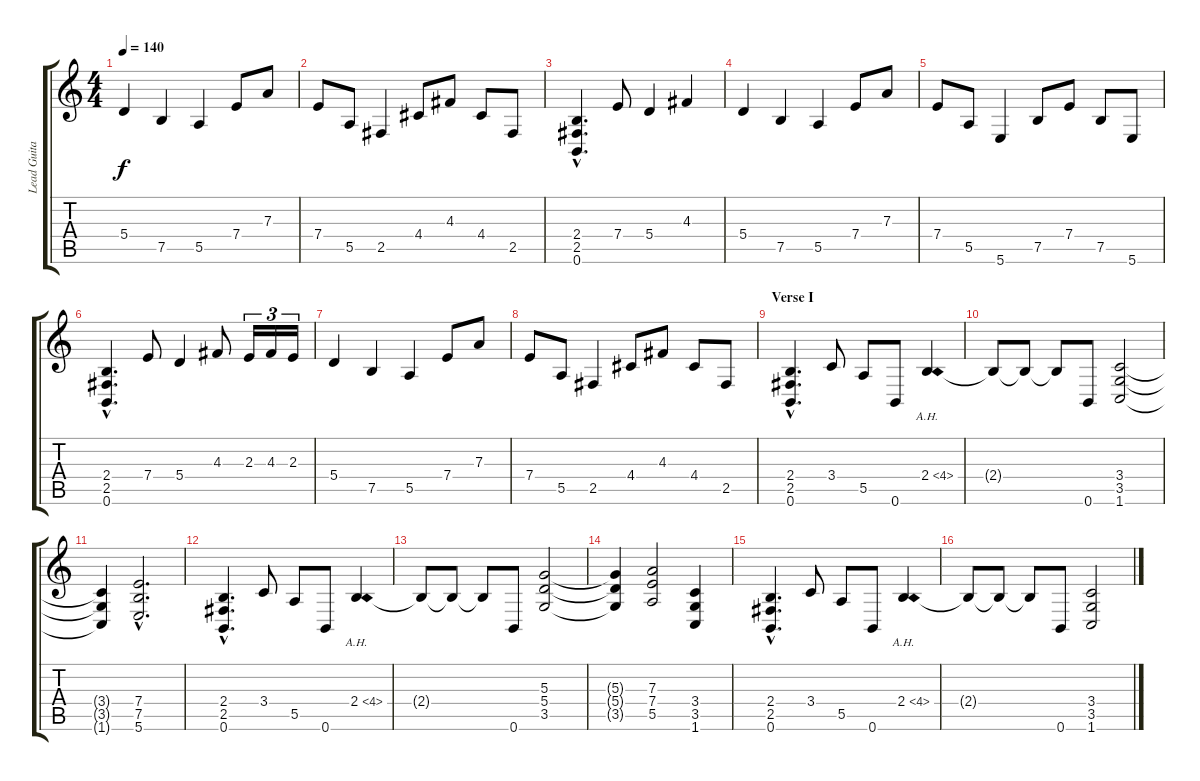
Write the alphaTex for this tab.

\track ("Lead Guitar I" "Lead Guita") {instrument distortionguitar}
\staff {score tabs}
\tuning (B3 Gb3 D3 A2 E2 B1) {hide}
\ts (4 4)
\tempo 140
\clef g2
\ks c
5.4.4{dy f} 7.5.4 5.5.4 7.4.8 7.3.8 |
7.4.8 5.5.8 2.5.4 4.4.8 4.3.8 4.4.8 2.5.8 |
(2.4{hac} 2.5{hac} 0.6{hac}).4{d} 7.4.8 5.4.4 4.3.4 |
5.4.4 7.5.4 5.5.4 7.4.8 7.3.8 |
7.4.8 5.5.8 5.6.4 7.5.8 7.4.8 7.5.8 5.6.8 |
(2.4{hac} 2.5{hac} 0.6{hac}).4{d} 7.4.8 5.4.4 4.3.8 2.3.16{tu (3 2)} 4.3.16{tu (3 2)} 2.3.16{tu (3 2)} |
5.4.4 7.5.4 5.5.4 7.4.8 7.3.8 |
7.4.8 5.5.8 2.5.4 4.4.8 4.3.8 4.4.8 2.5.8 |
\section ("" "Verse I")
(2.4{hac} 2.5{hac} 0.6{hac}).4{d} 3.4.8 5.5.8 0.6.8 2.4{ah 2}.4 |
2.4{t}.8 2.4{t}.8 2.4{t}.8 0.6.8 (3.4 3.5 1.6).2 |
(3.4{t} 3.5{t} 1.6{t}).4 (7.4{hac} 7.5{hac} 5.6{hac}).2{d} |
(2.4{hac} 2.5{hac} 0.6{hac}).4{d} 3.4.8 5.5.8 0.6.8 2.4{ah 2}.4 |
2.4{t}.8 2.4{t}.8 2.4{t}.8 0.6.8 (5.3 5.4 3.5).2 |
(5.3{t} 5.4{t} 3.5{t}).4 (7.3 7.4 5.5).2 (3.4 3.5 1.6).4 |
(2.4{hac} 2.5{hac} 0.6{hac}).4{d} 3.4.8 5.5.8 0.6.8 2.4{ah 2}.4 |
2.4{t}.8 2.4{t}.8 2.4{t}.8 0.6.8 (3.4 3.5 1.6).2
